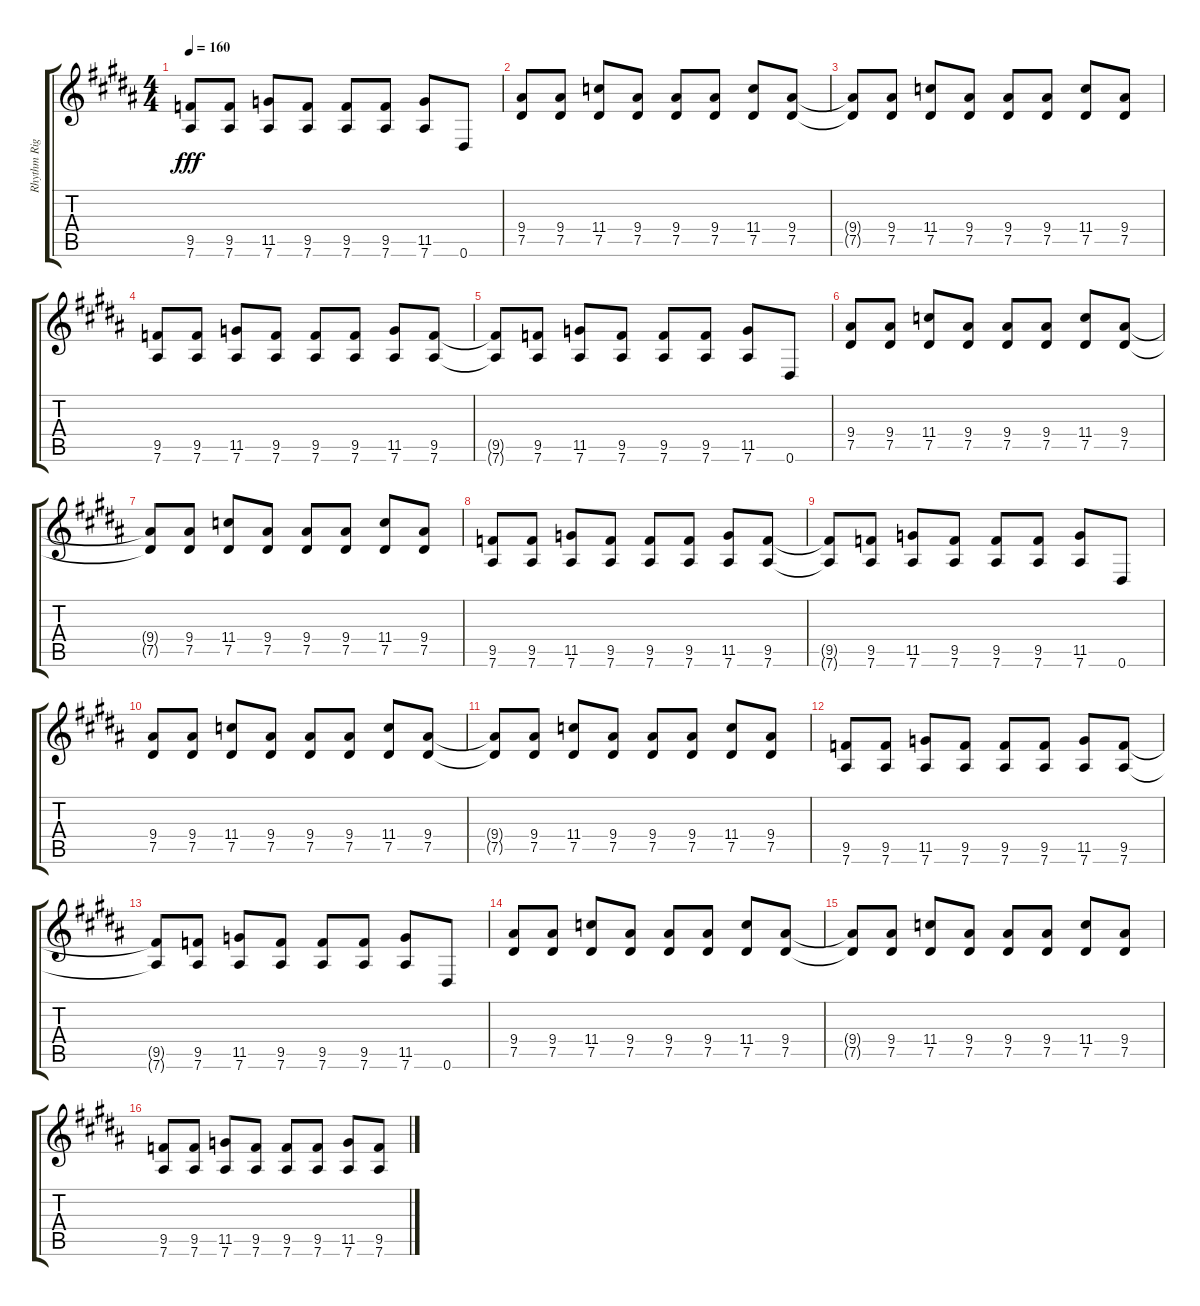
\track ("Rhythm Right" "Rhythm Rig") {instrument distortionguitar}
\staff {score tabs}
\tuning (Eb4 Bb3 Gb3 Db3 Ab2 Eb2) {hide}
\ts (4 4)
\tempo 160
\clef g2
\ks g#minor
(9.5{t} 7.6{t}).8{dy fff} (9.5 7.6).8 (11.5 7.6).8 (9.5 7.6).8 (9.5 7.6).8 (9.5 7.6).8 (11.5 7.6).8 0.6.8 |
(9.4 7.5).8 (9.4 7.5).8 (11.4 7.5).8 (9.4 7.5).8 (9.4 7.5).8 (9.4 7.5).8 (11.4 7.5).8 (9.4 7.5).8 |
(9.4{t} 7.5{t}).8 (9.4 7.5).8 (11.4 7.5).8 (9.4 7.5).8 (9.4 7.5).8 (9.4 7.5).8 (11.4 7.5).8 (9.4 7.5).8 |
\ks b
(9.5 7.6).8 (9.5 7.6).8 (11.5 7.6).8 (9.5 7.6).8 (9.5 7.6).8 (9.5 7.6).8 (11.5 7.6).8 (9.5 7.6).8 |
\ks g#minor
(9.5{t} 7.6{t}).8 (9.5 7.6).8 (11.5 7.6).8 (9.5 7.6).8 (9.5 7.6).8 (9.5 7.6).8 (11.5 7.6).8 0.6.8 |
(9.4 7.5).8 (9.4 7.5).8 (11.4 7.5).8 (9.4 7.5).8 (9.4 7.5).8 (9.4 7.5).8 (11.4 7.5).8 (9.4 7.5).8 |
(9.4{t} 7.5{t}).8 (9.4 7.5).8 (11.4 7.5).8 (9.4 7.5).8 (9.4 7.5).8 (9.4 7.5).8 (11.4 7.5).8 (9.4 7.5).8 |
\ks b
(9.5 7.6).8 (9.5 7.6).8 (11.5 7.6).8 (9.5 7.6).8 (9.5 7.6).8 (9.5 7.6).8 (11.5 7.6).8 (9.5 7.6).8 |
\ks g#minor
(9.5{t} 7.6{t}).8 (9.5 7.6).8 (11.5 7.6).8 (9.5 7.6).8 (9.5 7.6).8 (9.5 7.6).8 (11.5 7.6).8 0.6.8 |
\ks b
(9.4 7.5).8 (9.4 7.5).8 (11.4 7.5).8 (9.4 7.5).8 (9.4 7.5).8 (9.4 7.5).8 (11.4 7.5).8 (9.4 7.5).8 |
\ks g#minor
(9.4{t} 7.5{t}).8 (9.4 7.5).8 (11.4 7.5).8 (9.4 7.5).8 (9.4 7.5).8 (9.4 7.5).8 (11.4 7.5).8 (9.4 7.5).8 |
\ks b
(9.5 7.6).8 (9.5 7.6).8 (11.5 7.6).8 (9.5 7.6).8 (9.5 7.6).8 (9.5 7.6).8 (11.5 7.6).8 (9.5 7.6).8 |
\ks g#minor
(9.5{t} 7.6{t}).8 (9.5 7.6).8 (11.5 7.6).8 (9.5 7.6).8 (9.5 7.6).8 (9.5 7.6).8 (11.5 7.6).8 0.6.8 |
(9.4 7.5).8 (9.4 7.5).8 (11.4 7.5).8 (9.4 7.5).8 (9.4 7.5).8 (9.4 7.5).8 (11.4 7.5).8 (9.4 7.5).8 |
(9.4{t} 7.5{t}).8 (9.4 7.5).8 (11.4 7.5).8 (9.4 7.5).8 (9.4 7.5).8 (9.4 7.5).8 (11.4 7.5).8 (9.4 7.5).8 |
\ks b
(9.5 7.6).8 (9.5 7.6).8 (11.5 7.6).8 (9.5 7.6).8 (9.5 7.6).8 (9.5 7.6).8 (11.5 7.6).8 (9.5 7.6).8
